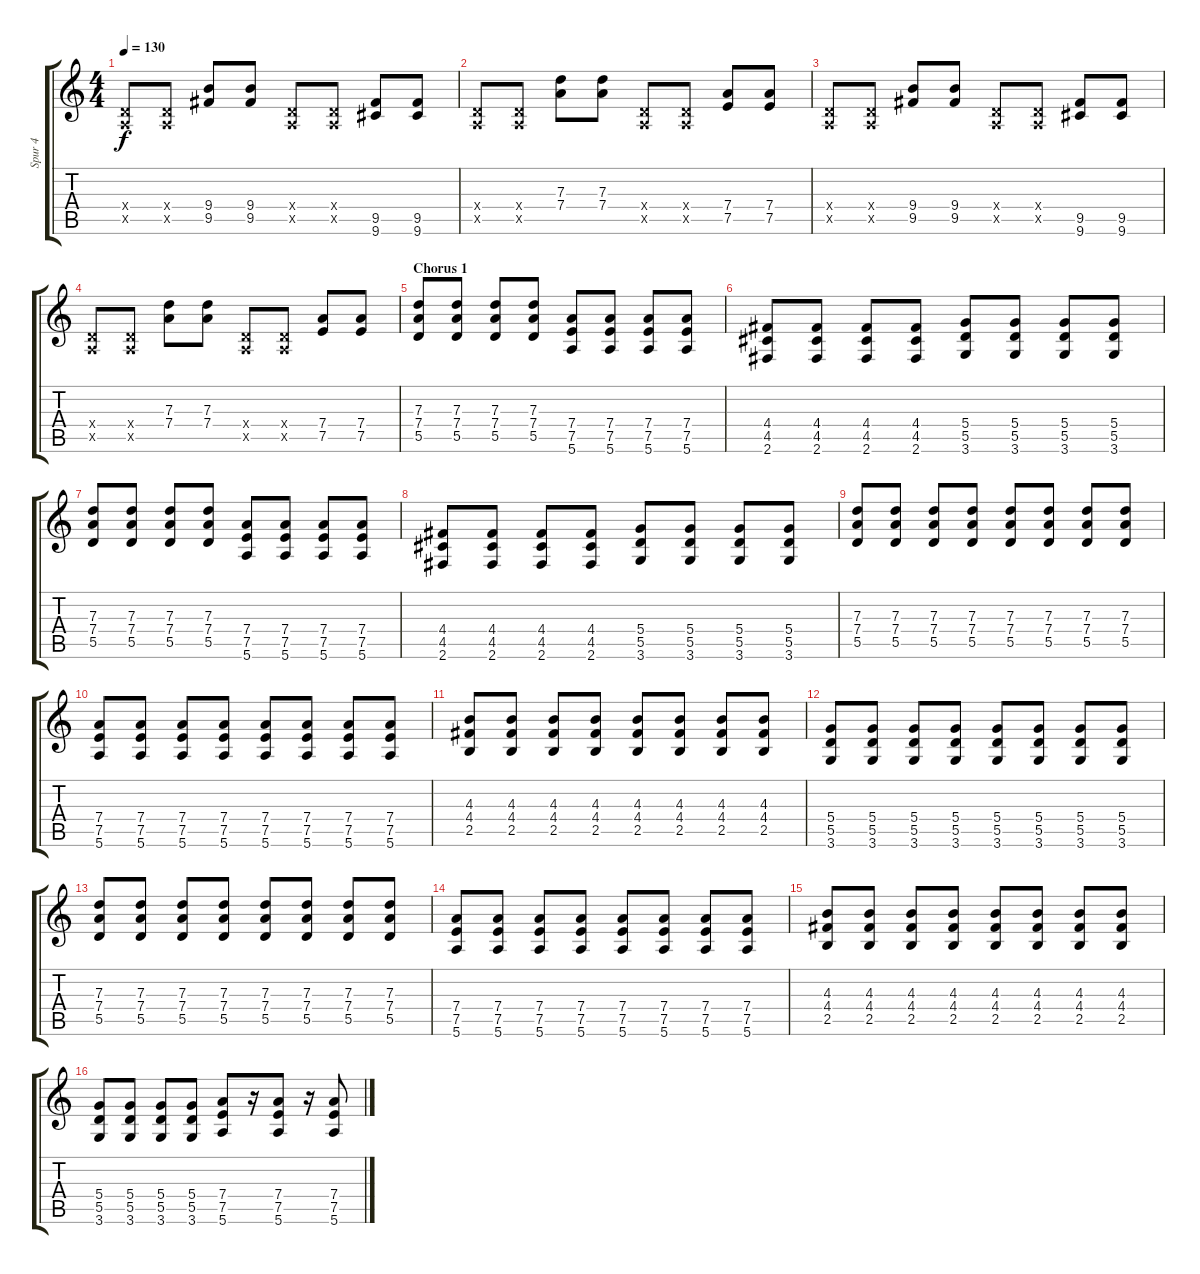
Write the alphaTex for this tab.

\track ("Spur 4" "Spur 4") {instrument distortionguitar}
\staff {score tabs}
\tuning (E4 B3 G3 D3 A2 E2) {hide}
\ts (4 4)
\tempo 130
\clef g2
\ks c
(0.4{x} 0.5{x}).8{dy f} (0.4{x} 0.5{x}).8 (9.4 9.5).8 (9.4 9.5).8 (0.4{x} 0.5{x}).8 (0.4{x} 0.5{x}).8 (9.5 9.6).8 (9.5 9.6).8 |
(0.4{x} 0.5{x}).8 (0.4{x} 0.5{x}).8 (7.3 7.4).8 (7.3 7.4).8 (0.4{x} 0.5{x}).8 (0.4{x} 0.5{x}).8 (7.4 7.5).8 (7.4 7.5).8 |
(0.4{x} 0.5{x}).8 (0.4{x} 0.5{x}).8 (9.4 9.5).8 (9.4 9.5).8 (0.4{x} 0.5{x}).8 (0.4{x} 0.5{x}).8 (9.5 9.6).8 (9.5 9.6).8 |
(0.4{x} 0.5{x}).8 (0.4{x} 0.5{x}).8 (7.3 7.4).8 (7.3 7.4).8 (0.4{x} 0.5{x}).8 (0.4{x} 0.5{x}).8 (7.4 7.5).8 (7.4 7.5).8 |
\section ("" "Chorus 1")
(7.3 7.4 5.5).8 (7.3 7.4 5.5).8 (7.3 7.4 5.5).8 (7.3 7.4 5.5).8 (7.4 7.5 5.6).8 (7.4 7.5 5.6).8 (7.4 7.5 5.6).8 (7.4 7.5 5.6).8 |
(4.4 4.5 2.6).8 (4.4 4.5 2.6).8 (4.4 4.5 2.6).8 (4.4 4.5 2.6).8 (5.4 5.5 3.6).8 (5.4 5.5 3.6).8 (5.4 5.5 3.6).8 (5.4 5.5 3.6).8 |
(7.3 7.4 5.5).8 (7.3 7.4 5.5).8 (7.3 7.4 5.5).8 (7.3 7.4 5.5).8 (7.4 7.5 5.6).8 (7.4 7.5 5.6).8 (7.4 7.5 5.6).8 (7.4 7.5 5.6).8 |
(4.4 4.5 2.6).8 (4.4 4.5 2.6).8 (4.4 4.5 2.6).8 (4.4 4.5 2.6).8 (5.4 5.5 3.6).8 (5.4 5.5 3.6).8 (5.4 5.5 3.6).8 (5.4 5.5 3.6).8 |
(7.3 7.4 5.5).8 (7.3 7.4 5.5).8 (7.3 7.4 5.5).8 (7.3 7.4 5.5).8 (7.3 7.4 5.5).8 (7.3 7.4 5.5).8 (7.3 7.4 5.5).8 (7.3 7.4 5.5).8 |
(7.4 7.5 5.6).8 (7.4 7.5 5.6).8 (7.4 7.5 5.6).8 (7.4 7.5 5.6).8 (7.4 7.5 5.6).8 (7.4 7.5 5.6).8 (7.4 7.5 5.6).8 (7.4 7.5 5.6).8 |
(4.3 4.4 2.5).8 (4.3 4.4 2.5).8 (4.3 4.4 2.5).8 (4.3 4.4 2.5).8 (4.3 4.4 2.5).8 (4.3 4.4 2.5).8 (4.3 4.4 2.5).8 (4.3 4.4 2.5).8 |
(5.4 5.5 3.6).8 (5.4 5.5 3.6).8 (5.4 5.5 3.6).8 (5.4 5.5 3.6).8 (5.4 5.5 3.6).8 (5.4 5.5 3.6).8 (5.4 5.5 3.6).8 (5.4 5.5 3.6).8 |
(7.3 7.4 5.5).8 (7.3 7.4 5.5).8 (7.3 7.4 5.5).8 (7.3 7.4 5.5).8 (7.3 7.4 5.5).8 (7.3 7.4 5.5).8 (7.3 7.4 5.5).8 (7.3 7.4 5.5).8 |
(7.4 7.5 5.6).8 (7.4 7.5 5.6).8 (7.4 7.5 5.6).8 (7.4 7.5 5.6).8 (7.4 7.5 5.6).8 (7.4 7.5 5.6).8 (7.4 7.5 5.6).8 (7.4 7.5 5.6).8 |
(4.3 4.4 2.5).8 (4.3 4.4 2.5).8 (4.3 4.4 2.5).8 (4.3 4.4 2.5).8 (4.3 4.4 2.5).8 (4.3 4.4 2.5).8 (4.3 4.4 2.5).8 (4.3 4.4 2.5).8 |
(5.4 5.5 3.6).8 (5.4 5.5 3.6).8 (5.4 5.5 3.6).8 (5.4 5.5 3.6).8 (7.4 7.5 5.6).8 r.16 (7.4 7.5 5.6).8 r.16 (7.4 7.5 5.6).8
